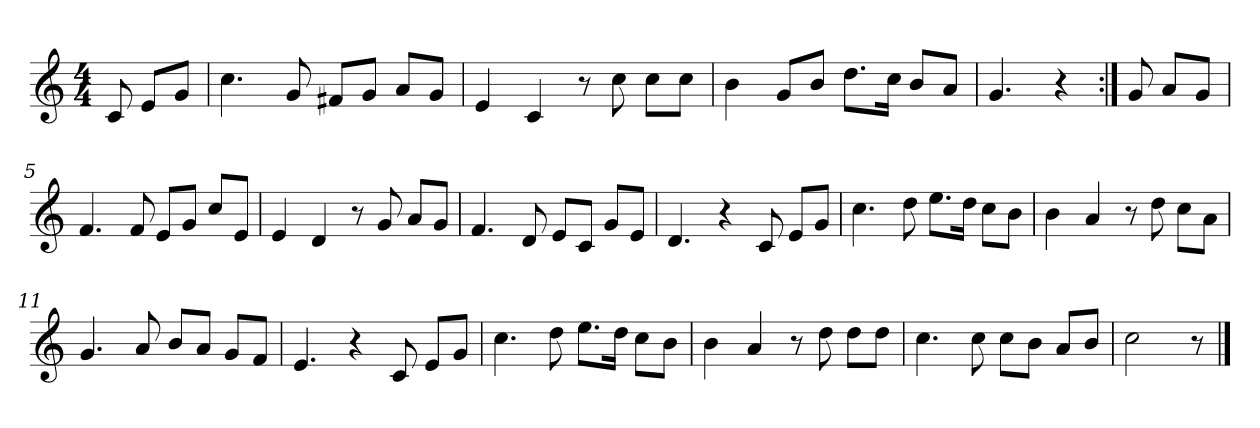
**kern
*part1
*staff1
*clefG2
*k[]
*C:
*M4/4
*MM120
=
8c
8e/L
8g/J
=1
4.cc
8g
8f#X/L
8g/J
8a/L
8g/J
=2
4e
4c
8r
8cc
8cc\L
8cc\J
=3
4b
8g/L
8b/J
8.dd\L
16cc\Jk
8b/L
8a/J
=4
4.g
4r
=:|!
8g
8a/L
8g/J
=5
4.f
8f
8e/L
8g/J
8cc/L
8e/J
=6
4e
4d
8r
8g
8a/L
8g/J
=7
4.f
8d
8e/L
8c/J
8g/L
8e/J
=8
4.d
4r
8c
8e/L
8g/J
=9
4.cc
8dd
8.ee\L
16dd\Jk
8cc\L
8b\J
=10
4b
4a
8r
8dd
8cc\L
8a\J
=11
4.g
8a
8b/L
8a/J
8g/L
8f/J
=12
4.e
4r
8c
8e/L
8g/J
=13
4.cc
8dd
8.ee\L
16dd\Jk
8cc\L
8b\J
=14
4b
4a
8r
8dd
8dd\L
8dd\J
=15
4.cc
8cc
8cc\L
8b\J
8a/L
8b/J
=16
2cc
8r
==
*-
